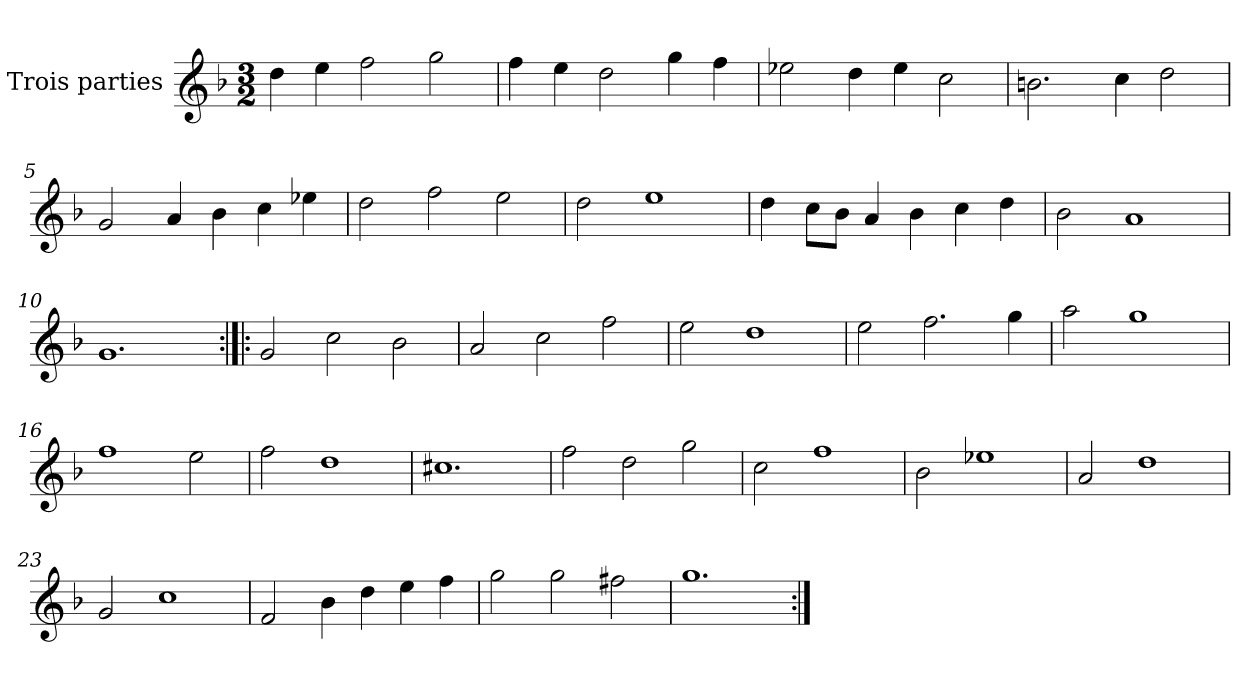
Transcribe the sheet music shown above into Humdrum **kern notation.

**kern
*part1
*staff1
*I"Trois parties
*clefG2
*k[b-]
*M3/2
*MM180
=1
4dd\
4ee\
2ff\
2gg\
=2
4ff\
4ee\
2dd\
4gg\
4ff\
=3
2ee-X\
4dd\
4ee-\
2cc\
=4
2.bn\
4cc\
2dd\
=5
2g/
4a/
4b-\
4cc\
4ee-X\
=6
2dd\
2ff\
2ee\
=7
2dd\
1ee
=8
4dd\
8cc\L
8b-\J
4a/
4b-\
4cc\
4dd\
=9
2b-\
1a
=10
1.g
=11:|!|:
2g/
2cc\
2b-\
=12
2a/
2cc\
2ff\
=13
2ee\
1dd
=14
2ee\
2.ff\
4gg\
=15
2aa\
1gg
=16
1ff
2ee\
=17
2ff\
1dd
=18
1.cc#X
=19
2ff\
2dd\
2gg\
=20
2cc\
1ff
=21
2b-\
1ee-X
=22
2a/
1dd
=23
2g/
1cc
=24
2f/
4b-\
4dd\
4ee\
4ff\
=25
2gg\
2gg\
2ff#X\
=26
1.gg
=:|!
*-
